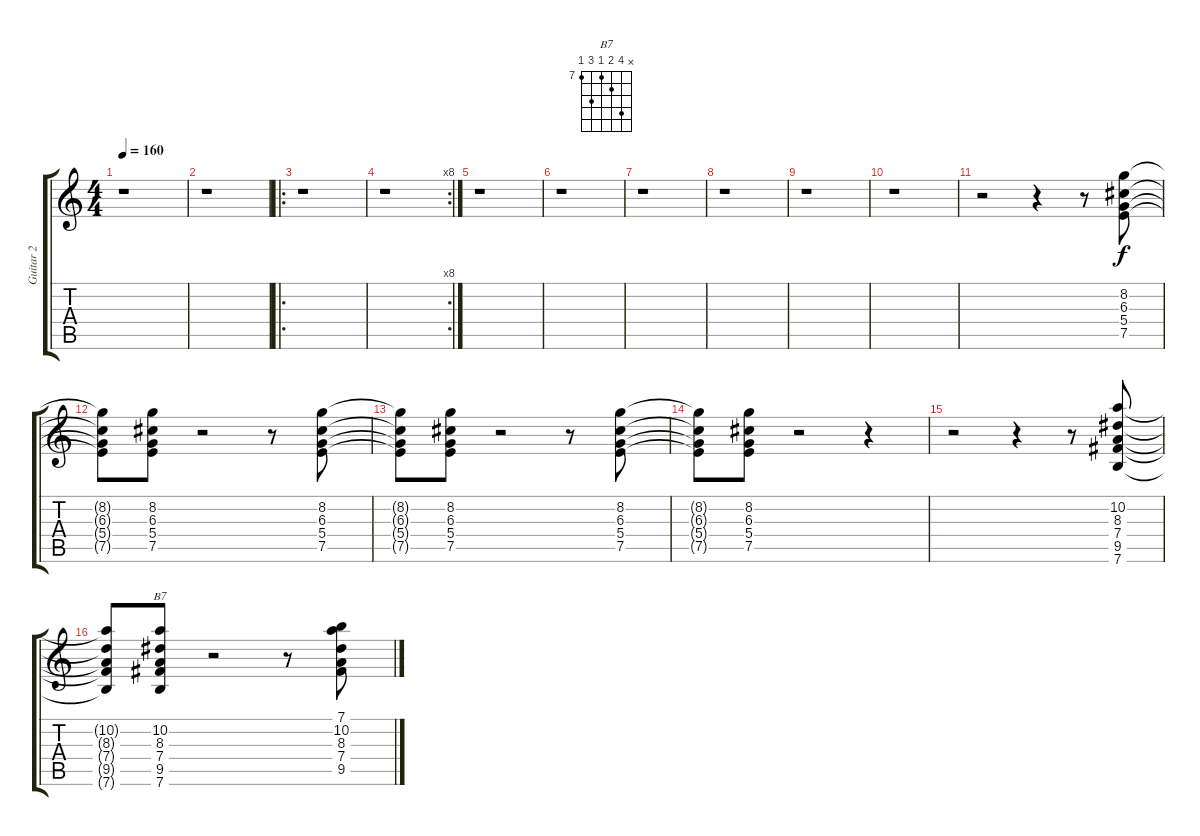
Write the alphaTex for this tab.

\track ("Guitar 2" "Guitar 2") {instrument overdrivenguitar}
\staff {score tabs}
\tuning (E4 B3 G3 D3 A2 E2) {hide}
\chord ("B7" x 10 8 7 9 7) {firstfret 7}
\ts (4 4)
\tempo 160
\clef g2
\ks c
r.1{dy f instrument overdrivenguitar} |
r.1 |
\ro
r.1 |
\rc 8
r.1 |
r.1 |
r.1 |
r.1 |
r.1 |
r.1 |
r.1 |
r.2 r.4 r.8 (8.2 6.3 5.4 7.5).8 |
(8.2{t} 6.3{t} 5.4{t} 7.5{t}).8 (8.2 6.3 5.4 7.5).8 r.2 r.8 (8.2 6.3 5.4 7.5).8 |
(8.2{t} 6.3{t} 5.4{t} 7.5{t}).8 (8.2 6.3 5.4 7.5).8 r.2 r.8 (8.2 6.3 5.4 7.5).8 |
(8.2{t} 6.3{t} 5.4{t} 7.5{t}).8 (8.2 6.3 5.4 7.5).8 r.2 r.4 |
r.2 r.4 r.8 (10.2 8.3 7.4 9.5 7.6).8 |
(10.2{t} 8.3{t} 7.4{t} 9.5{t} 7.6{t}).8 (10.2 8.3 7.4 9.5 7.6).8{ch "B7"} r.2 r.8 (7.1 10.2 8.3 7.4 9.5).8
